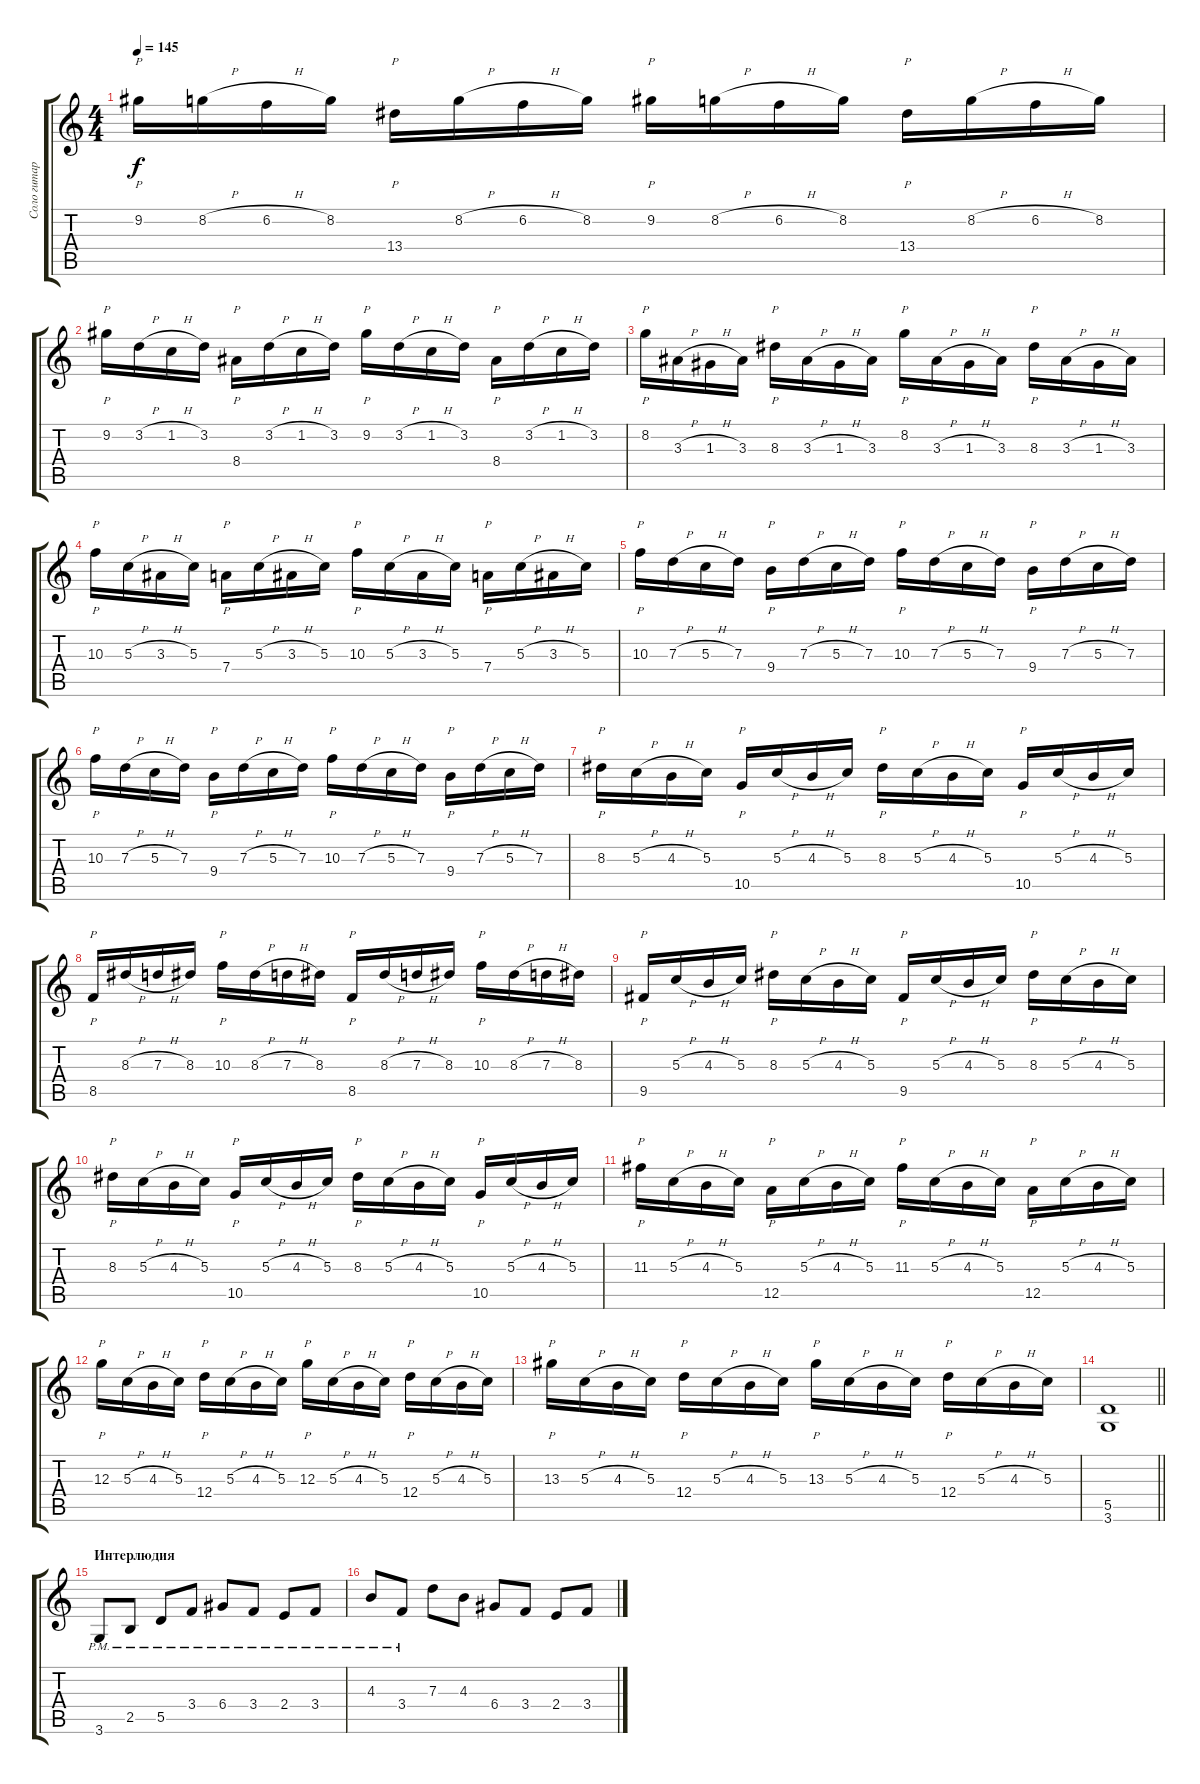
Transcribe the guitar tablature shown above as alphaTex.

\track ("Соло гитара" "Соло гитар") {instrument distortionguitar}
\staff {score tabs}
\tuning (E4 B3 G3 D3 A2 E2) {hide}
\ts (4 4)
\tempo 145
\clef g2
\ks c
9.2.16{p dy f} 8.2{h}.16 6.2{h}.16 8.2.16 13.4.16{p} 8.2{h}.16 6.2{h}.16 8.2.16 9.2.16{p} 8.2{h}.16 6.2{h}.16 8.2.16 13.4.16{p} 8.2{h}.16 6.2{h}.16 8.2.16 |
9.2.16{p} 3.2{h}.16 1.2{h}.16 3.2.16 8.4.16{p} 3.2{h}.16 1.2{h}.16 3.2.16 9.2.16{p} 3.2{h}.16 1.2{h}.16 3.2.16 8.4.16{p} 3.2{h}.16 1.2{h}.16 3.2.16 |
8.2.16{p} 3.3{h}.16 1.3{h}.16 3.3.16 8.3.16{p} 3.3{h}.16 1.3{h}.16 3.3.16 8.2.16{p} 3.3{h}.16 1.3{h}.16 3.3.16 8.3.16{p} 3.3{h}.16 1.3{h}.16 3.3.16 |
10.3.16{p} 5.3{h}.16 3.3{h}.16 5.3.16 7.4.16{p} 5.3{h}.16 3.3{h}.16 5.3.16 10.3.16{p} 5.3{h}.16 3.3{h}.16 5.3.16 7.4.16{p} 5.3{h}.16 3.3{h}.16 5.3.16 |
10.3.16{p} 7.3{h}.16 5.3{h}.16 7.3.16 9.4.16{p} 7.3{h}.16 5.3{h}.16 7.3.16 10.3.16{p} 7.3{h}.16 5.3{h}.16 7.3.16 9.4.16{p} 7.3{h}.16 5.3{h}.16 7.3.16 |
10.3.16{p} 7.3{h}.16 5.3{h}.16 7.3.16 9.4.16{p} 7.3{h}.16 5.3{h}.16 7.3.16 10.3.16{p} 7.3{h}.16 5.3{h}.16 7.3.16 9.4.16{p} 7.3{h}.16 5.3{h}.16 7.3.16 |
8.3.16{p} 5.3{h}.16 4.3{h}.16 5.3.16 10.5.16{p} 5.3{h}.16 4.3{h}.16 5.3.16 8.3.16{p} 5.3{h}.16 4.3{h}.16 5.3.16 10.5.16{p} 5.3{h}.16 4.3{h}.16 5.3.16 |
8.5.16{p} 8.3{h}.16 7.3{h}.16 8.3.16 10.3.16{p} 8.3{h}.16 7.3{h}.16 8.3.16 8.5.16{p} 8.3{h}.16 7.3{h}.16 8.3.16 10.3.16{p} 8.3{h}.16 7.3{h}.16 8.3.16 |
9.5.16{p} 5.3{h}.16 4.3{h}.16 5.3.16 8.3.16{p} 5.3{h}.16 4.3{h}.16 5.3.16 9.5.16{p} 5.3{h}.16 4.3{h}.16 5.3.16 8.3.16{p} 5.3{h}.16 4.3{h}.16 5.3.16 |
8.3.16{p} 5.3{h}.16 4.3{h}.16 5.3.16 10.5.16{p} 5.3{h}.16 4.3{h}.16 5.3.16 8.3.16{p} 5.3{h}.16 4.3{h}.16 5.3.16 10.5.16{p} 5.3{h}.16 4.3{h}.16 5.3.16 |
11.3.16{p} 5.3{h}.16 4.3{h}.16 5.3.16 12.5.16{p} 5.3{h}.16 4.3{h}.16 5.3.16 11.3.16{p} 5.3{h}.16 4.3{h}.16 5.3.16 12.5.16{p} 5.3{h}.16 4.3{h}.16 5.3.16 |
12.3.16{p} 5.3{h}.16 4.3{h}.16 5.3.16 12.4.16{p} 5.3{h}.16 4.3{h}.16 5.3.16 12.3.16{p} 5.3{h}.16 4.3{h}.16 5.3.16 12.4.16{p} 5.3{h}.16 4.3{h}.16 5.3.16 |
13.3.16{p} 5.3{h}.16 4.3{h}.16 5.3.16 12.4.16{p} 5.3{h}.16 4.3{h}.16 5.3.16 13.3.16{p} 5.3{h}.16 4.3{h}.16 5.3.16 12.4.16{p} 5.3{h}.16 4.3{h}.16 5.3.16 |
\barLineRight lightlight
(5.5 3.6).1 |
\section ("" "Интерлюдия")
3.6{pm}.8 2.5{pm}.8 5.5{pm}.8 3.4{pm}.8 6.4{pm}.8 3.4{pm}.8 2.4{pm}.8 3.4{pm}.8 |
4.3{pm}.8 3.4{pm}.8 7.3.8 4.3.8 6.4.8 3.4.8 2.4.8 3.4.8
